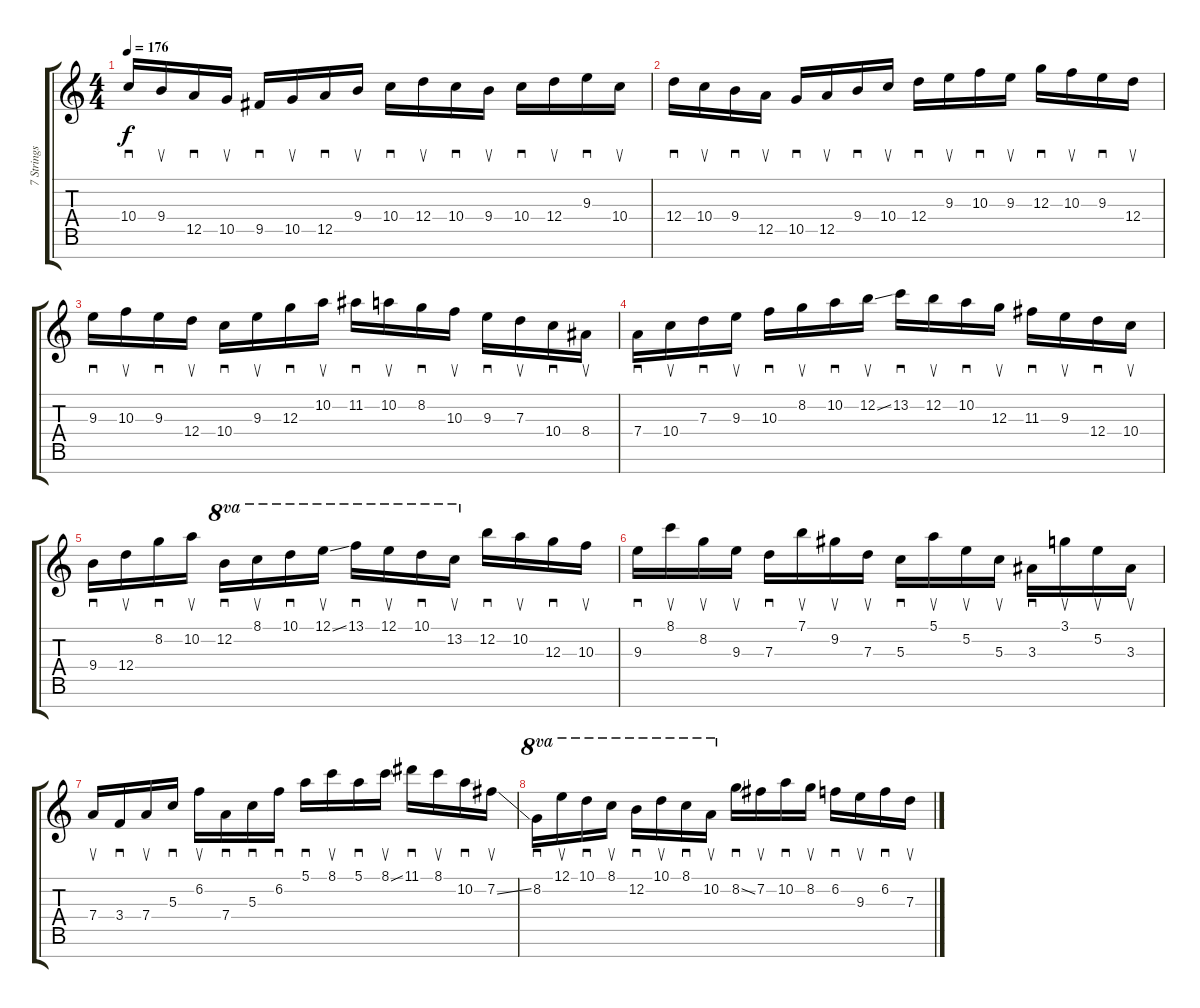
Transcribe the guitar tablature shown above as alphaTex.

\track ("7 Strings vesion" "7 Strings ") {mute instrument overdrivenguitar}
\staff {score tabs}
\tuning (E4 B3 G3 D3 A2 E2 B1) {hide}
\ts (4 4)
\tempo 176
\clef g2
\ks c
10.4.16{sd dy f} 9.4.16{su} 12.5.16{sd} 10.5.16{su} 9.5.16{sd} 10.5.16{su} 12.5.16{sd} 9.4.16{su} 10.4.16{sd} 12.4.16{su} 10.4.16{sd} 9.4.16{su} 10.4.16{sd} 12.4.16{su} 9.3.16{sd} 10.4.16{su} |
12.4.16{sd} 10.4.16{su} 9.4.16{sd} 12.5.16{su} 10.5.16{sd} 12.5.16{su} 9.4.16{sd} 10.4.16{su} 12.4.16{sd} 9.3.16{su} 10.3.16{sd} 9.3.16{su} 12.3.16{sd} 10.3.16{su} 9.3.16{sd} 12.4.16{su} |
9.3.16{sd} 10.3.16{su} 9.3.16{sd} 12.4.16{su} 10.4.16{sd} 9.3.16{su} 12.3.16{sd} 10.2.16{su} 11.2.16{sd} 10.2.16{su} 8.2.16{sd} 10.3.16{su} 9.3.16{sd} 7.3.16{su} 10.4.16{sd} 8.4.16{su} |
7.4.16{sd} 10.4.16{su} 7.3.16{sd} 9.3.16{su} 10.3.16{sd} 8.2.16{su} 10.2.16{sd} 12.2{ss}.16{su} 13.2.16{sd} 12.2.16{su} 10.2.16{sd} 12.3.16{su} 11.3.16{sd} 9.3.16{su} 12.4.16{sd} 10.4.16{su} |
9.4.16{sd} 12.4.16{su} 8.2.16{sd} 10.2.16{su} 12.2.16{sd ot 8va} 8.1.16{su ot 8va} 10.1.16{sd ot 8va} 12.1{ss}.16{su ot 8va} 13.1.16{sd ot 8va} 12.1.16{su ot 8va} 10.1.16{sd ot 8va} 13.2.16{su ot 8va} 12.2.16{sd} 10.2.16{su} 12.3.16{sd} 10.3.16{su} |
9.3.16{sd} 8.1.16{su} 8.2.16{su} 9.3.16{su} 7.3.16{sd} 7.1.16{su} 9.2.16{su} 7.3.16{su} 5.3.16{sd} 5.1.16{su} 5.2.16{su} 5.3.16{su} 3.3.16{sd} 3.1.16{su} 5.2.16{su} 3.3.16{su} |
7.4.16{su} 3.4.16{sd} 7.4.16{su} 5.3.16{sd} 6.2.16{su} 7.4.16{sd} 5.3.16{sd} 6.2.16{sd} 5.1.16{sd} 8.1.16{su} 5.1.16{sd} 8.1{ss}.16{su} 11.1.16{sd} 8.1.16{su} 10.2.16{sd} 7.2{ss}.16{su} |
8.2.16{sd ot 8va} 12.1.16{su ot 8va} 10.1.16{sd ot 8va} 8.1.16{su ot 8va} 12.2.16{sd ot 8va} 10.1.16{su ot 8va} 8.1.16{sd ot 8va} 10.2.16{su ot 8va} 8.2{ss}.16{sd} 7.2.16{su} 10.2.16{sd} 8.2.16{su} 6.2.16{sd} 9.3.16{su} 6.2.16{sd} 7.3.16{su}
